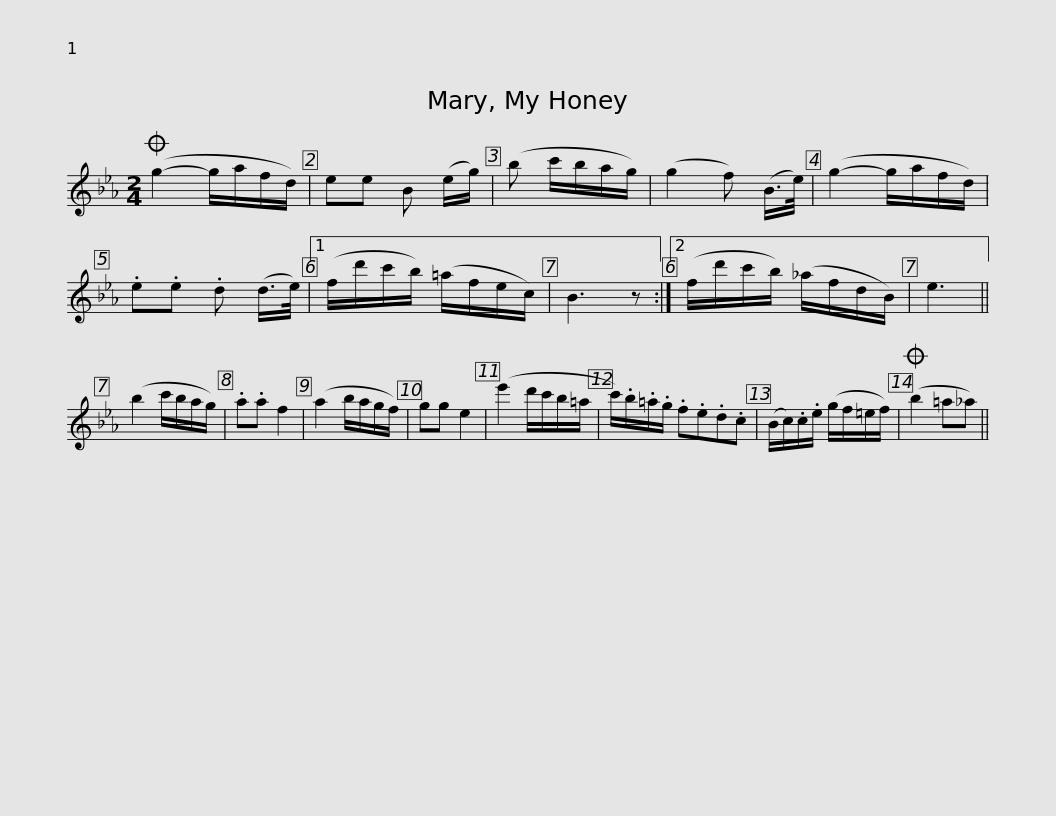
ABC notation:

X:1
L:1/8
M:2/4
I:linebreak $
K:Eb
V:1 treble
V:1
O (g2- g/a/f/d/) | ee B (e/g/) | (b c'/b/a/g/) | (g2 f) (B/>e/) | (g2- g/a/f/d/) | %5
 .e.e .d (d/>e/) |1 (f/d'/c'/b/) (=a/f/e/c/) | B3 z :|2$ (f/d'/c'/b/) (_a/f/d/B/) | e3 || %10
 (b2 c'/b/a/g/) | .a.a f2 | (a2 b/a/g/f/) | gg e2 | (e'2 d'/c'/b/=a/ |$ %15
 c'/).b/.=a/.g/ .f.e.d.c | (B/c/).c/.e/ (g/f/=e/f/) |O (b2 =a_a) || %18
